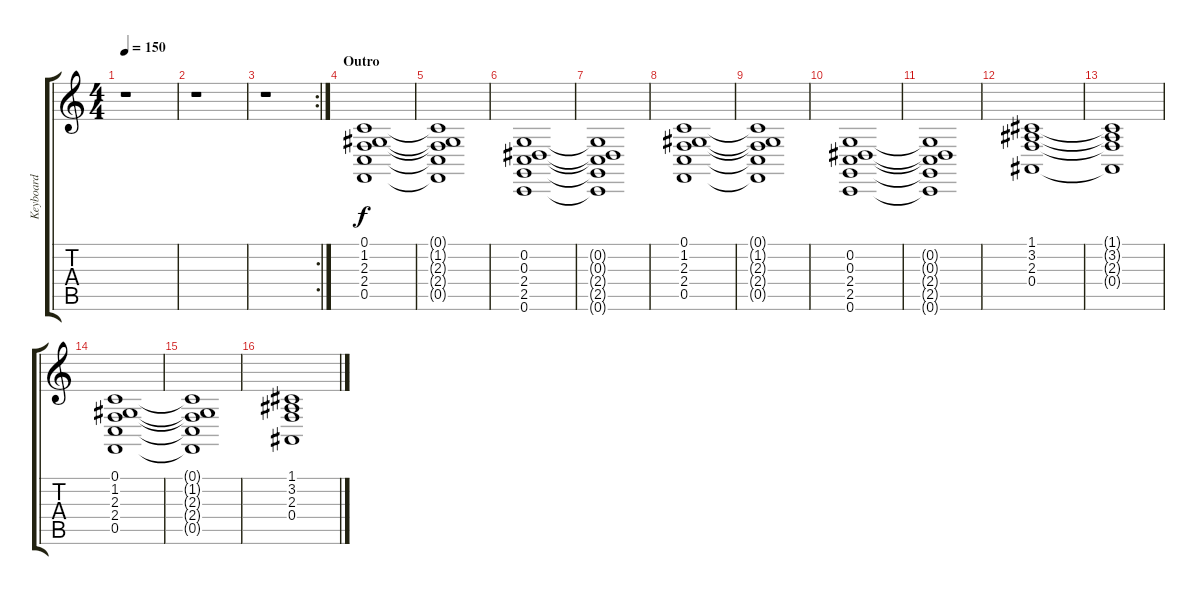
\track ("Keyboard" "Keyboard") {instrument tremolostrings}
\staff {score tabs}
\tuning (C4 G3 Eb3 Bb2 F2 C2) {hide}
\ts (4 4)
\tempo 150
\clef g2
\ks c
r.1{dy f} |
r.1 |
\rc 2
r.1 |
\section ("" "Outro")
(0.1 1.2 2.3 2.4 0.5).1{volume 12 instrument stringensemble2} |
(0.1{t} 1.2{t} 2.3{t} 2.4{t} 0.5{t}).1 |
(0.2 0.3 2.4 2.5 0.6).1 |
(0.2{t} 0.3{t} 2.4{t} 2.5{t} 0.6{t}).1 |
(0.1 1.2 2.3 2.4 0.5).1 |
(0.1{t} 1.2{t} 2.3{t} 2.4{t} 0.5{t}).1 |
(0.2 0.3 2.4 2.5 0.6).1 |
(0.2{t} 0.3{t} 2.4{t} 2.5{t} 0.6{t}).1 |
(1.1 3.2 2.3 0.4).1 |
(1.1{t} 3.2{t} 2.3{t} 0.4{t}).1 |
(0.1 1.2 2.3 2.4 0.5).1 |
(0.1{t} 1.2{t} 2.3{t} 2.4{t} 0.5{t}).1 |
(1.1 3.2 2.3 0.4).1
